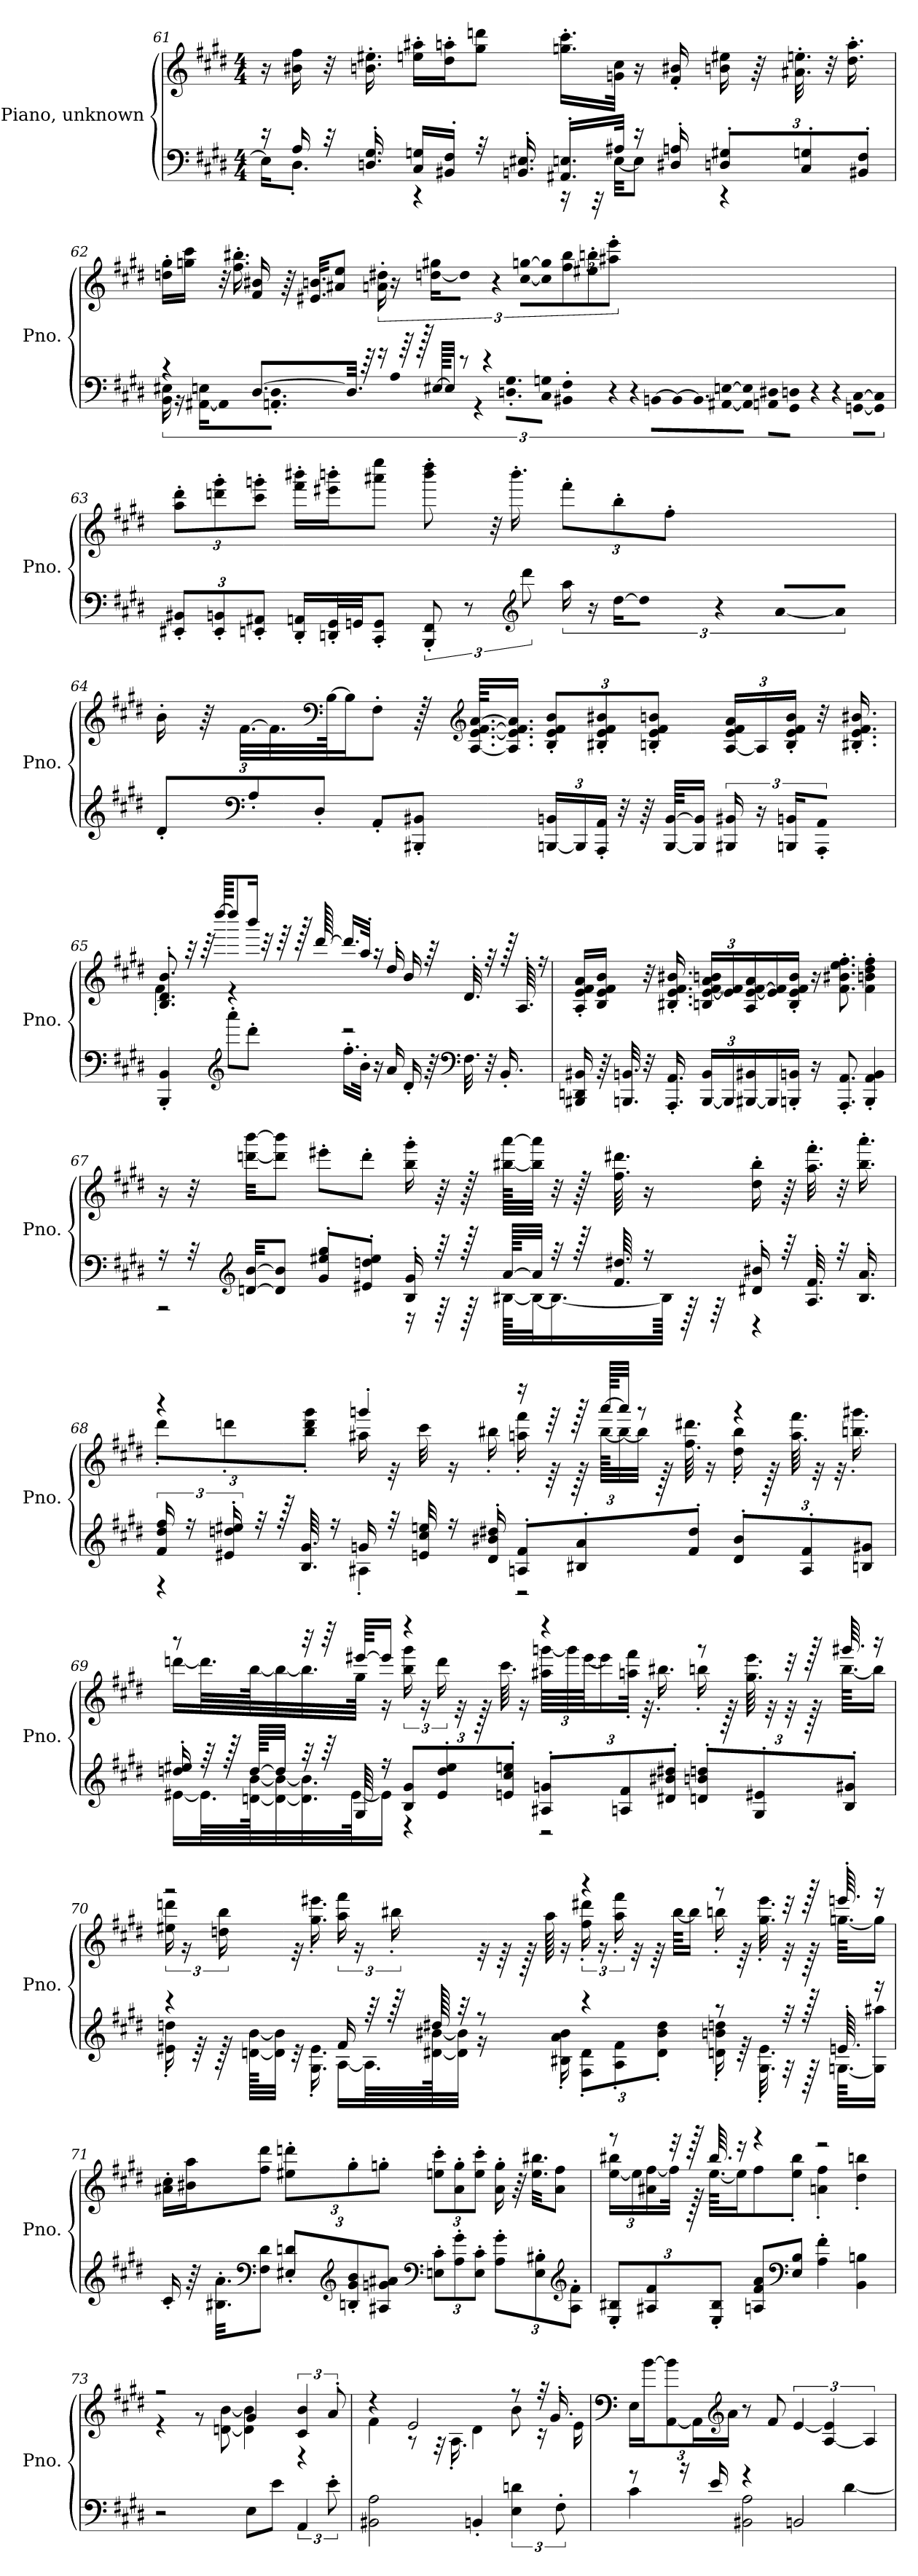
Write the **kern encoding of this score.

**kern	**kern
*part1	*part1
*staff2	*staff1
*I"Piano, unknown	*
*I'Pno.	*
!!LO:LB:g=z
*clefF4	*clefG2
*k[f#c#g#d#]	*k[f#c#g#d#]
*M4/4	*M4/4
=61	=61
*^	*
16r	16E\KL]	16r
16A/	8.D#'\J	16b#X\ 16ff#\
32r	.	32r
16.Dn/' 16.G#/'	.	16.bn\' 16.ee#X\'
16C#/ 16Gn/LL	4r	16een\' 16aa#X\'LL
16BB#X/' 16F#/'JJ	.	16dd#\' 16aan\'J
32r	.	8gg#\ 8dddn\J
16.BBn/' 16.E#X/'	.	.
16.AA#X/' 16.En/'LL	16r	16.ggn\' 16.ccc#\'LL
.	32r	.
32A#X/JJk	[32E\KKL	32gn\ 32cc#\JJk
16r	8E\J]	16r
16D#X/' 16An/'	.	16f#/' 16b#X/'
*Xbrackettup	*	*
12Dn/' 12G#X/'L	4r	16bn\ 16ee#X\
.	.	64r
.	.	32.a#X\' 32.een\'
12C#/' 12Gn/'	.	.
.	.	32r
.	.	16.dd#\' 16.aa\'
12BB#X/' 12F#/'J	.	.
!!LO:LB:g=z
=62	=62	=62
*	*brackettup	*
4r	24BB\ 24E#X\	16ddn\' 16gg#\'LL
.	24r	.
.	.	16ggn\ 16ccc#\JJ
.	[24AA#X\ 24En\LL	.
.	32AA#\K]	32r
.	16.AAn\' 16.D#\'JJ	16.ff#\' 16.bb#X\'
[8.D#/L	16A\	16f#/ 16b#X/
.	64r	64r
.	32.Dn\' 32.G#\'KKL	32.e#X/ 32.bn/KKL
.	8C#\ 8Gn\J	8a#X/ 8ee/J
32.D#/Jkk]	.	.
64r	.	.
16r	16BB#X\' 16F#\'	24an\' 24dd#X\'
.	.	24r
64r	64r	.
128r	128r	.
.	.	[24ddn\ 24gg#X\LL
[128E#X/KKLLL	[128BBn\KKLLL	.
32E#/JJJ]	32BB\_	.
8r	32.BB\]	32dd\JJk]
.	.	64r
.	[64AA#X\ [64En\JK	[64cc#\ [64ggn\KKLL
.	16AA#\] 16E\]JJ	16cc#\] 16gg\]J
*	*	*Xbrackettup
4r	16AAn\ 16D#X\LL	12ff#\ 12bb#\
.	16GG#\ 16Dn\JJ	.
.	.	12ee#X\' 12bbn\'
.	32r	.
.	64r	.
.	.	12aa#X\' 12eee\'J
.	[64GGn\ [64C#\KKLL	.
.	16GG\] 16C#\]JJ	.
*v	*v	*
!!LO:LB:g=z
=63	=63
*Xbrackettup	*
12EE#X/' 12BB#X/'L	12aa\' 12ddd#\'L
12EE#/' 12BBn/'	12dddn\' 12ggg#\'
12EEn/' 12AA#X/'J	12ccc#\' 12gggn\'J
16DD#/' 16AAn/'LL	16fff#\' 16bbb#X\'LL
32DDn/' 32GG#/'L	16eee#X\' 16bbbn\'J
32GGn/JJ	.
8CC#/' 8GG/'J	8aaa#X\ 8eeee\J
*brackettup	*
12BBB/' 12FF#/'	8bbb\' 8dddd#\'
12r	.
.	32r
.	16.bbb'\
*clefG2	*
12ddd#\	.
24aa\	12fff#'\L
24r	.
[24dd#\LL	12bb'\
32dd#\JJk]	.
64r	.
.	12ff#'\J
[64a/KKLL	.
16a/JJ]	.
!!LO:LB:g=z
=64	=64
*Xbrackettup	*
12d#'/L	16b'\
.	64r
.	[32.f#\LLL
*clefF4	*
12A'/	.
.	32.f#\]
12D#'/J	.
*	*clefF4
.	[64B\JK
.	16B\J]
8AA'/L	8F#'\J
8BBB#X/' 8BB#X/'J	128r
*	*clefG2
.	[64.A/ [64.e/ [64.f#/ [64.a/KKLL
.	16.A/] 16.e/] 16.f#/] 16.a/]JJ
[24BBBn/ 24BBn/LL	12B/' 12e/' 12f#/' 12b/'L
24BBB/]	.
24AAA/' 24AA/'JJ	12B#X/' 12e/' 12f#/' 12b#X/'
32r	.
64r	.
.	12Bn/' 12e/' 12f#/' 12bn/'J
[64BBB/ [64BB/KKLL	.
16BBB/] 16BB/]JJ	.
*brackettup	*
24BBB#X/ 24BB#X/	[24A/ 24e/ 24f#/ 24a/LL
24r	24A/]
24BBBn/ 24BBn/KL	24B/' 24e/' 24f#/' 24b/'JJ
8AAA/' 8AA/'J	32r
.	16.B#X/' 16.e/' 16.f#/' 16.b#X/'
!!LO:PB:g=z
=65	=65
*	*^
4BBB/' 4BB/'	8.B/' 8.d#/' 8.b/'	4f#'\
.	32r	.
.	64r	.
.	[64dddd#/KKKL	.
*clefG2	*	*
8aaa'\L	8dddd#/]	4r
8ddd#'\J	16bbb/Jk	.
.	32r	.
.	64r	.
.	128r	.
.	[128ddd#/	.
16.ff#'\LL	16.ddd#/LL]	2r
32b'\JJk	32aa'/JJk	.
16r	16r	.
16a/	16dd#'/	.
16d#'/	16b/	.
64r	64r	.
*clefF4	*	*
32.F#\	32.d#'/	.
32r	32r	.
16.BB'/	128r	.
.	64.A'/	.
.	16r	.
*	*v	*v
!!LO:LB:g=z
=66	=66
16BBB#X/ 16DDn/ 16BB#X/	16A/' 16e/' 16f#/' 16a/'LL
64r	16B/ 16e/ 16f#/ 16b/JJ
32.BBBn/ 32.BBn/	.
32r	32r
16.AAA/' 16.AA/'	16.B#X/' 16.e/' 16.f#/' 16.b#X/'
*Xbrackettup	*
[24BBB/ 24BB/LL	24Bn/ [24e/ [24f#/ 24a/ 24bn/LL
24BBB/]	24e/] 24f#/]
[24BBB#X/ 24BB#X/	24A/ [24e/ [24f#/ 24a/
16BBB#/]	16e/] 16f#/]
16BBBn/' 16BBn/'JJ	16B/' 16e/' 16f#/' 16b/'JJ
16r	16r
8.AAA/' 8.AA/'	8.f#\' 8.b#X\' 8.ee\' 8.ff#\'
4BBB/' 4AA/' 4BB/'	4f#\' 4bn\' 4dd#\' 4ff#\'
!!LO:LB:g=z
=67	=67
*^	*
16r	2r	16r
32r	.	32r
*clefG2	*	*
[32dn/ [32b/KKL	.	[32dddn\ [32bbb\KKL
8d/] 8b/]J	.	8ddd\] 8bbb\]J
8g#/' 8ee#X/' 8gg#/'L	.	8eee#X'\L
8e#X/' 8ddn/' 8ee#/'J	.	8ddd'\J
16B/' 16g#/'	16r	16bb\' 16ggg#\'
64r	64r	64r
128r	128r	128r
[128a/KKLLL	[128B#X\KKLLL	[128bb#X\ [128aaa\KKLLL
32a/JJJ]	32B#\J_	32bb#\] 32aaa\]JJJ
32r	16.B#\_	32r
128r	.	128r
64.f#/ 64.dd#X/	.	64.ff#\ 64.ddd#X\
16r	.	16r
.	128B#\JJkkk]	.
.	128r	.
.	64r	.
16d#X/' 16b#X/'	4r	16dd#\' 16bb#\'
64r	.	64r
32.A/' 32.f#/'	.	32.aa\' 32.fff#\'
32r	.	32r
16.B#/' 16.a/'	.	16.bb#\' 16.aaa\'
!!LO:LB:g=z
=68	=68	=68
*brackettup	*	*
*	*	*^
24f#/ 24dd#/ 24ff#/	4r	4r	12ddd#'\L
24r	.	.	.
24e#X/' 24ddn/' 24ee#X/'	.	.	12dddn'\
32r	.	.	.
128r	.	.	.
64.B/ 64.g#/	.	.	.
.	.	.	12bb\' 12ddd\' 12ggg#\'J
16r	.	.	.
16gn/	4A#X'\	4gggn'/	16aa#X\
32r	.	.	32r
32en/ 32cc#/ 32een/	.	.	32ccc#\
16r	.	.	16r
16d#/' 16b#X/' 16dd#X/'	.	.	16bb#X'\
*Xbrackettup	*	*	*
12An/' 12f#/'L	2r	16r	16aan\' 16fff#\'
.	.	64r	64r
.	.	128r	128r
12B#X/' 12a/'	.	.	.
.	.	[128aaa/KKLLL	[128bb#\KKLLL
.	.	32aaa/JJJ]	32bb#\_
.	.	8r	32bb#\JJJ]
.	.	.	128r
.	.	.	64.ff#\ 64.ddd#X\
12f#/' 12dd#/'J	.	.	.
.	.	.	16r
12d#/' 12b#/'L	.	4r	16dd#\' 16bb#\'
.	.	.	128r
.	.	.	64.aa\ 64.fff#\
12A/' 12f#/'	.	.	.
.	.	.	32r
.	.	.	32r
.	.	.	16.bbn\' 16.ggg#X\'
12Bn/ 12g#X/J	.	.	.
!!LO:LB:g=z	!!
=69	=69	=69	=69
16ddn/' 16ee#X/'	[16e#X\LL	8r	[16dddn\LL
64r	64.e#\LL]	.	64.ddd\LL]
128r	.	.	.
[128dd/KKLLL	[128dn\ [128b\JK	.	[128bb\JK
32dd/JJJ]	32d\_ 32b\_	.	32bb\_
32r	32.d\] 32.b\]	32r	32.bb\]
64r	.	64r	.
64G#/	[64e#\JK	[64eee#X/KKLL	64gg#\JJJk
16r	16e#\JJ]	16eee#/JJ]	16r
*	*	*	*brackettup
12B/ 12g#/L	4r	4r	24bb\ 24ggg#\
.	.	.	24r
12e#/' 12dd/' 12ee#/'	.	.	24ddd\
.	.	.	32r
.	.	.	128r
.	.	.	64.ccc#\
12en/' 12cc#/' 12een/'J	.	.	.
.	.	.	16r
*	*	*	*Xbrackettup
12A#X/' 12gn/'L	2r	4r	96aa#X\ [96gggn\LLLL
.	.	.	96ggg\]
.	.	.	[96eee#\JJ
.	.	.	16eee#\]
12An/ 12f#/	.	.	.
.	.	.	32aan\' 32fff#\'JJk
.	.	.	32r
.	.	.	16.bb#X'\
12d#X/' 12b#X/' 12dd#X/'J	.	.	.
12dn/' 12bn/' 12ddn/'L	.	8r	16bbn'\
.	.	.	128r
.	.	.	64.gg#\ 64.eee#\
12G#/' 12e#X/'	.	.	.
.	.	.	32r
.	.	32r	32r
.	.	128r	128r
.	.	64.ggg#X/	[64.bb\KKLL
12B/' 12g#X/'J	.	.	.
.	.	16r	16bb\JJ]
!!LO:LB:g=z	!!
=70	=70	=70	=70
*	*	*	*brackettup
4r	16e#X\' 16ddn\'	2r	24ee#X\ 24dddn\
.	.	.	24r
.	64r	.	.
.	128r	.	.
.	.	.	24ddn\ 24bb\
.	[128dn\ [128b\KKLLL	.	.
.	32d\] 32b\]JJJ	.	.
.	32r	.	32r
.	16.G#\' 16.e#\'	.	16.gg#\' 16.eee#X\'
16f#/	[16A\LL	.	24aa\ 24fff#\
.	.	.	24r
64r	64.A\LL]	.	.
128r	.	.	.
.	.	.	24bb#X'\
128dd#X/	[128d#X\ [128b#X\JK	.	.
32r	32d#\] 32b#\]JJJ	.	.
8r	16r	.	32r
.	.	.	64r
.	.	.	128r
.	.	.	128aa\
.	16B#X\' 16a\' 16b#\'	.	16r
4r	12F#\' 12d#\'L	4r	24ff#\' 24ddd#X\'
.	.	.	24r
.	12A\' 12f#\'	.	24aa\' 24fff#\'
.	.	.	32r
.	.	.	64r
.	12d#\' 12b#\' 12dd#\'J	.	.
.	.	.	[64bb#\KKLL
.	.	.	16bb#\JJ]
8r	16dn\' 16bn\' 16ddn\'	8r	16bbn'\
.	64r	.	64r
.	32.G#\' 32.e#\'	.	32.gg#\' 32.eee#\'
32r	32r	32r	32r
128r	128r	128r	128r
64.en'/	[64.Gn\KKLL	64.eeen'/	[64.ggn\KKLL
16r	16G\] 16aa#X\JJ	16r	16gg\JJ]
*v	*v	*	*
*	*v	*v
!!LO:PB:g=z
=71	=71
16c#'/	16a#X\' 16cc#\'LL
64r	16b#X\ 16aa\J
32.B#X\' 32.a\'KKL	.
*clefF4	*
8F#\ 8d#\J	8ff#\ 8ddd#\J
*	*Xbrackettup
12E#X/' 12dn/'L	12ee#X\' 12dddn\'L
*clefG2	*
12Bn/' 12g#/' 12b/'	12gg#'\
12A#X/ 12gn/ 12a#X/J	12ggn'\J
*clefF4	*
12En\' 12c#\'L	12een\' 12ccc#\'L
12A#\' 12g\'	12a#\' 12gg\'
12E\' 12c#\'J	12ee\' 12ccc#\'J
12A#\' 12g\'L	16a#\' 16gg\'
.	64r
.	32.ee\ 32.bb#X\KKL
12E\' 12B#X\'	.
.	8a#\ 8ff#\J
*clefG2	*
12A#\' 12f#\'J	.
!!LO:LB:g=z
=72	=72
*	*^
12E/' 12B#X/'L	8r	[24ee\ 24bb#X\LL
.	.	24ee\]
12A#X/ 12f#/	.	24a#X\ [24ff#\
.	32r	32ff#\JJk]
.	128r	128r
.	64.bb#/	[64.ee\KKLL
12E/' 12B#/'J	.	.
.	16r	16ee\J]
8An/ 8f#/ 8a/L	4r	8ff#\
*clefF4	*	*
8E/ 8B#/J	.	8ee\' 8bb#\'J
4A\' 4f#\'	2r	4an\' 4ff#\'
4BB\ 4Bn\	.	4dd#\' 4bbn\'
=73	=73	=73
2r	2r	4r
.	.	8r
.	.	[8dn\ [8b\
8E\L	4g#/	4d\] 4b\]
8e\J	.	.
*brackettup	*brackettup	*
6AA/	6c#/ 6b/	4r
12e'\	12a'/	.
=74	=74	=74
2BB#X\ 2A\	4r	4f#\
.	2e/	8r
.	.	32r
.	.	16.A'\
4BBn'/	.	4d#\
6E\ 6dn\	8r	8b\
.	32r	16r
.	16.g#'/	.
12F#'\	.	.
.	.	16e\
*	*v	*v
!!LO:LB:g=z
=75	=75
*	*clefF4
*^	*
*	*	*Xbrackettup
8r	4c#\	24E\LL
.	.	[24b\J
.	.	[12AA\ 12b\]
16r	.	.
.	.	24AA\L]
16e/	.	.
*	*	*clefG2
.	.	24a\JJ
4r	2BB#X\ 2A\	8r
.	.	8f#/
*	*	*brackettup
2BBn/	.	[6e/
.	.	[6A/ 6e/]
.	[4d#\	.
.	.	6A/]
*v	*v	*
=	=
*-	*-
